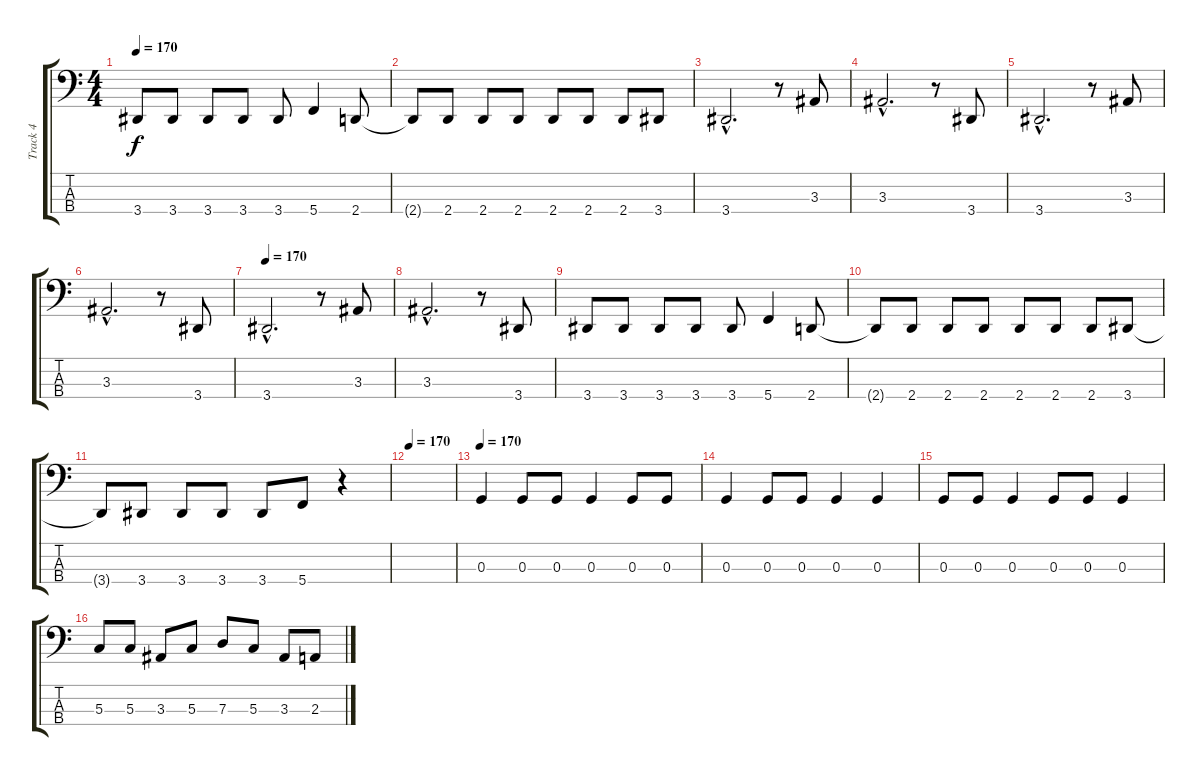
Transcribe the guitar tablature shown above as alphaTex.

\track ("Track 4" "Track 4") {instrument electricbasspick}
\staff {score tabs}
\tuning (F2 C2 G1 C1) {hide}
\ts (4 4)
\tempo 170
\clef f4
\ks c
3.4.8{dy f} 3.4.8 3.4.8 3.4.8 3.4.8 5.4.4 2.4.8 |
2.4{t}.8 2.4.8 2.4.8 2.4.8 2.4.8 2.4.8 2.4.8 3.4.8 |
3.4{hac}.2{d} r.8 3.3.8 |
3.3{hac}.2{d} r.8 3.4.8 |
3.4{hac}.2{d} r.8 3.3.8 |
3.3{hac}.2{d} r.8 3.4.8 |
\tempo 170
3.4{hac}.2{d} r.8 3.3.8 |
3.3{hac}.2{d} r.8 3.4.8 |
3.4.8 3.4.8 3.4.8 3.4.8 3.4.8 5.4.4 2.4.8 |
2.4{t}.8 2.4.8 2.4.8 2.4.8 2.4.8 2.4.8 2.4.8 3.4.8 |
3.4{t}.8 3.4.8 3.4.8 3.4.8 3.4.8 5.4.8 r.4 |
\tempo 170
|
\tempo 170
0.3.4 0.3.8 0.3.8 0.3.4 0.3.8 0.3.8 |
0.3.4 0.3.8 0.3.8 0.3.4 0.3.4 |
0.3.8 0.3.8 0.3.4 0.3.8 0.3.8 0.3.4 |
5.3.8 5.3.8 3.3.8 5.3.8 7.3.8 5.3.8 3.3.8 2.3.8
